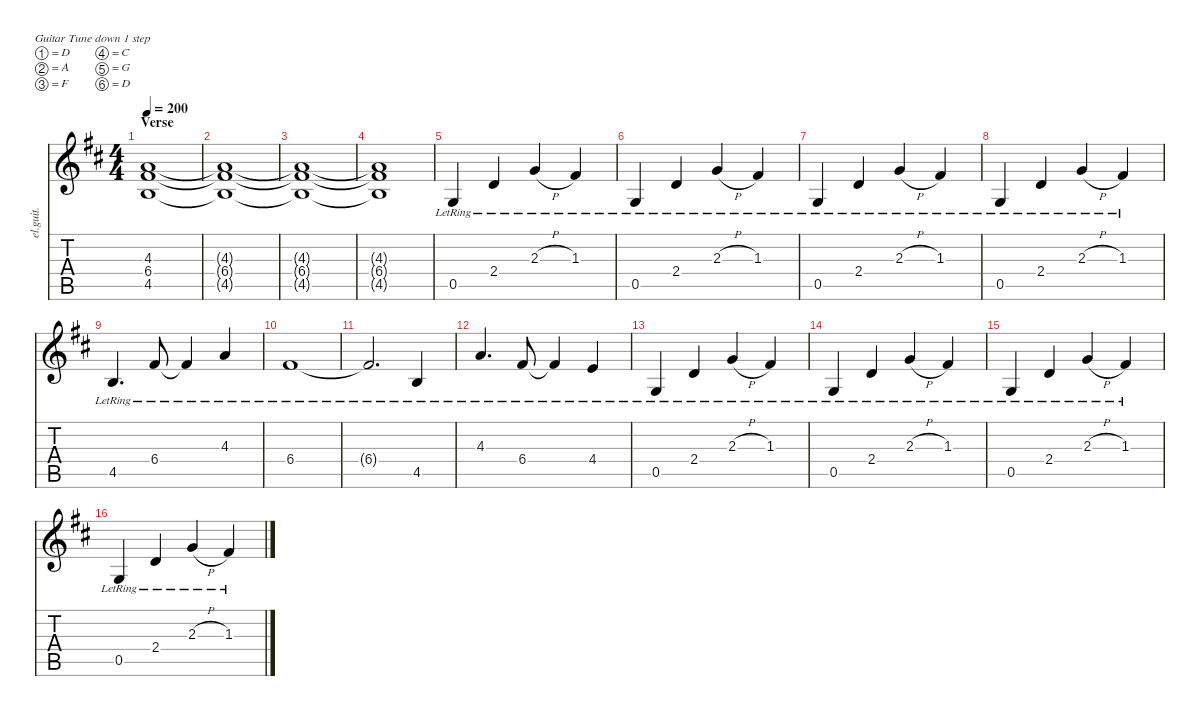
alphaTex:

\defaultSystemsLayout 4
\hideDynamics
\bracketExtendMode nobrackets
\otherSystemsTrackNameOrientation horizontal
\track ("Clean Guitar" "el.guit.") {instrument electricguitarclean}
\staff {score tabs}
\tuning (D4 A3 F3 C3 G2 D2)
\ts (4 4)
\section ("" "Verse")
\tempo 200
\clef g2
\ks d
(4.5{acc forcenatural} 6.4{acc #} 4.3{acc forcenatural}).1{dy mf beam Up} |
(4.5{t acc forcenatural} 6.4{t acc #} 4.3{t acc forcenatural}).1{beam Up} |
(4.5{t acc forcenatural} 6.4{t acc #} 4.3{t acc forcenatural}).1{beam Up} |
(4.5{t acc forcenatural} 6.4{t acc #} 4.3{t acc forcenatural}).1{beam Up} |
0.5{lr acc forcenatural}.4{beam Up} 2.4{lr acc forcenatural}.4{beam Up} 2.3{h lr acc forcenatural}.4{beam Up} 1.3{lr acc #}.4{beam Up} |
0.5{lr acc forcenatural}.4{beam Up} 2.4{lr acc forcenatural}.4{beam Up} 2.3{h lr acc forcenatural}.4{beam Up} 1.3{lr acc #}.4{beam Up} |
0.5{lr acc forcenatural}.4{beam Up} 2.4{lr acc forcenatural}.4{beam Up} 2.3{h lr acc forcenatural}.4{beam Up} 1.3{lr acc #}.4{beam Up} |
0.5{lr acc forcenatural}.4{beam Up} 2.4{lr acc forcenatural}.4{beam Up} 2.3{h lr acc forcenatural}.4{beam Up} 1.3{lr acc #}.4{beam Up} |
4.5{lr acc forcenatural}.4{d beam Up} 6.4{lr acc #}.8{beam Up} 6.4{lr t acc #}.4{beam Up} 4.3{lr acc forcenatural}.4{beam Up} |
6.4{lr acc #}.1{beam Up} |
6.4{lr t acc #}.2{d beam Up} 4.5{lr acc forcenatural}.4{beam Up} |
4.3{lr acc forcenatural}.4{d beam Up} 6.4{lr acc #}.8{beam Up} 6.4{lr t acc #}.4{beam Up} 4.4{lr acc forcenatural}.4{beam Up} |
0.5{lr acc forcenatural}.4{beam Up} 2.4{lr acc forcenatural}.4{beam Up} 2.3{h lr acc forcenatural}.4{beam Up} 1.3{lr acc #}.4{beam Up} |
0.5{lr acc forcenatural}.4{beam Up} 2.4{lr acc forcenatural}.4{beam Up} 2.3{h lr acc forcenatural}.4{beam Up} 1.3{lr acc #}.4{beam Up} |
0.5{lr acc forcenatural}.4{beam Up} 2.4{lr acc forcenatural}.4{beam Up} 2.3{h lr acc forcenatural}.4{beam Up} 1.3{lr acc #}.4{beam Up} |
0.5{lr acc forcenatural}.4{beam Up} 2.4{lr acc forcenatural}.4{beam Up} 2.3{h lr acc forcenatural}.4{beam Up} 1.3{lr acc #}.4{beam Up}
